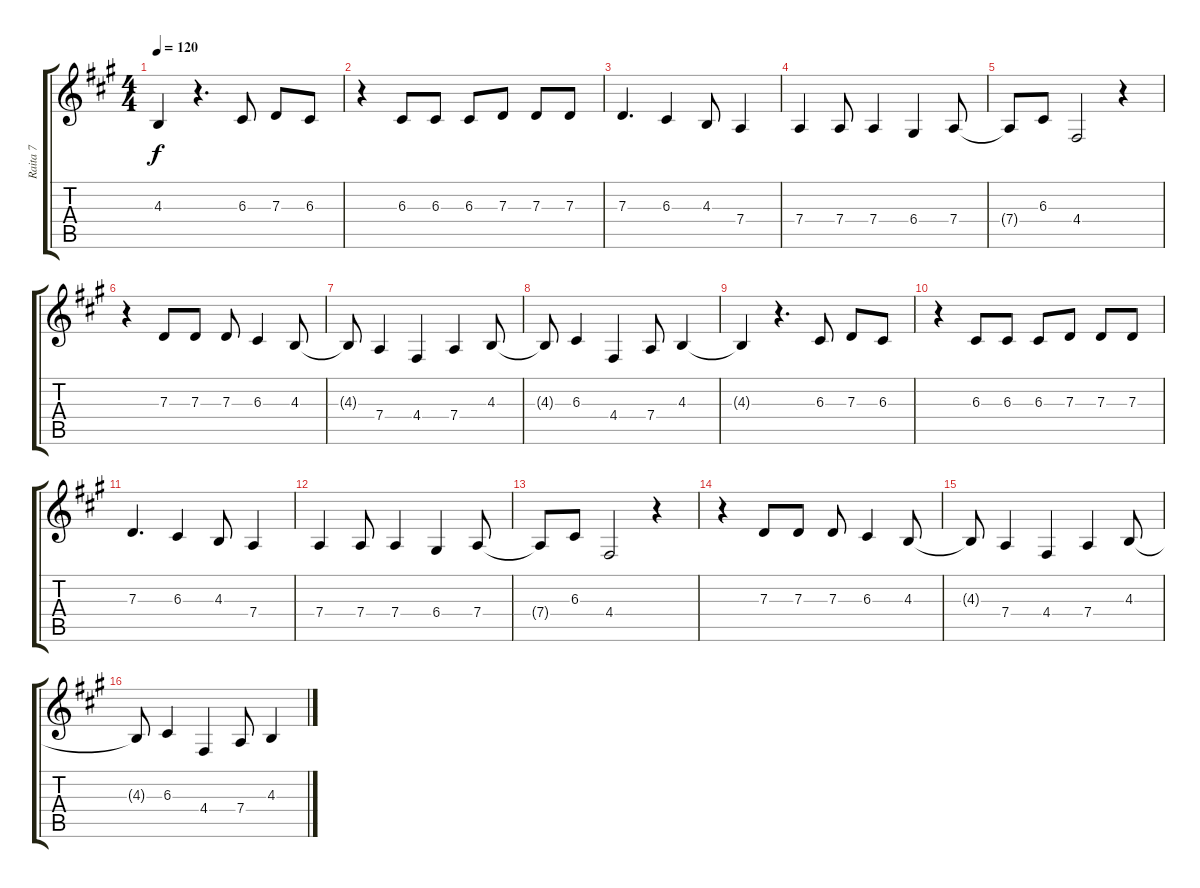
\track ("Raita 7" "Raita 7") {instrument lead1square}
\staff {score tabs}
\tuning (E4 B3 G3 D3 A2 E2) {hide}
\ts (4 4)
\tempo 120
\clef g2
\ks f#minor
4.3{t}.4{dy f} r.4{d} 6.3.8 7.3.8 6.3.8 |
r.4 6.3.8 6.3.8 6.3.8 7.3.8 7.3.8 7.3.8 |
7.3.4{d} 6.3.4 4.3.8 7.4.4 |
7.4.4 7.4.8 7.4.4 6.4.4 7.4.8 |
7.4{t}.8 6.3.8 4.4.2 r.4 |
r.4 7.3.8 7.3.8 7.3.8 6.3.4 4.3.8 |
4.3{t}.8 7.4.4 4.4.4 7.4.4 4.3.8 |
4.3{t}.8 6.3.4 4.4.4 7.4.8 4.3.4 |
4.3{t}.4 r.4{d} 6.3.8 7.3.8 6.3.8 |
r.4 6.3.8 6.3.8 6.3.8 7.3.8 7.3.8 7.3.8 |
7.3.4{d} 6.3.4 4.3.8 7.4.4 |
7.4.4 7.4.8 7.4.4 6.4.4 7.4.8 |
7.4{t}.8 6.3.8 4.4.2 r.4 |
r.4 7.3.8 7.3.8 7.3.8 6.3.4 4.3.8 |
4.3{t}.8 7.4.4 4.4.4 7.4.4 4.3.8 |
4.3{t}.8 6.3.4 4.4.4 7.4.8 4.3.4
